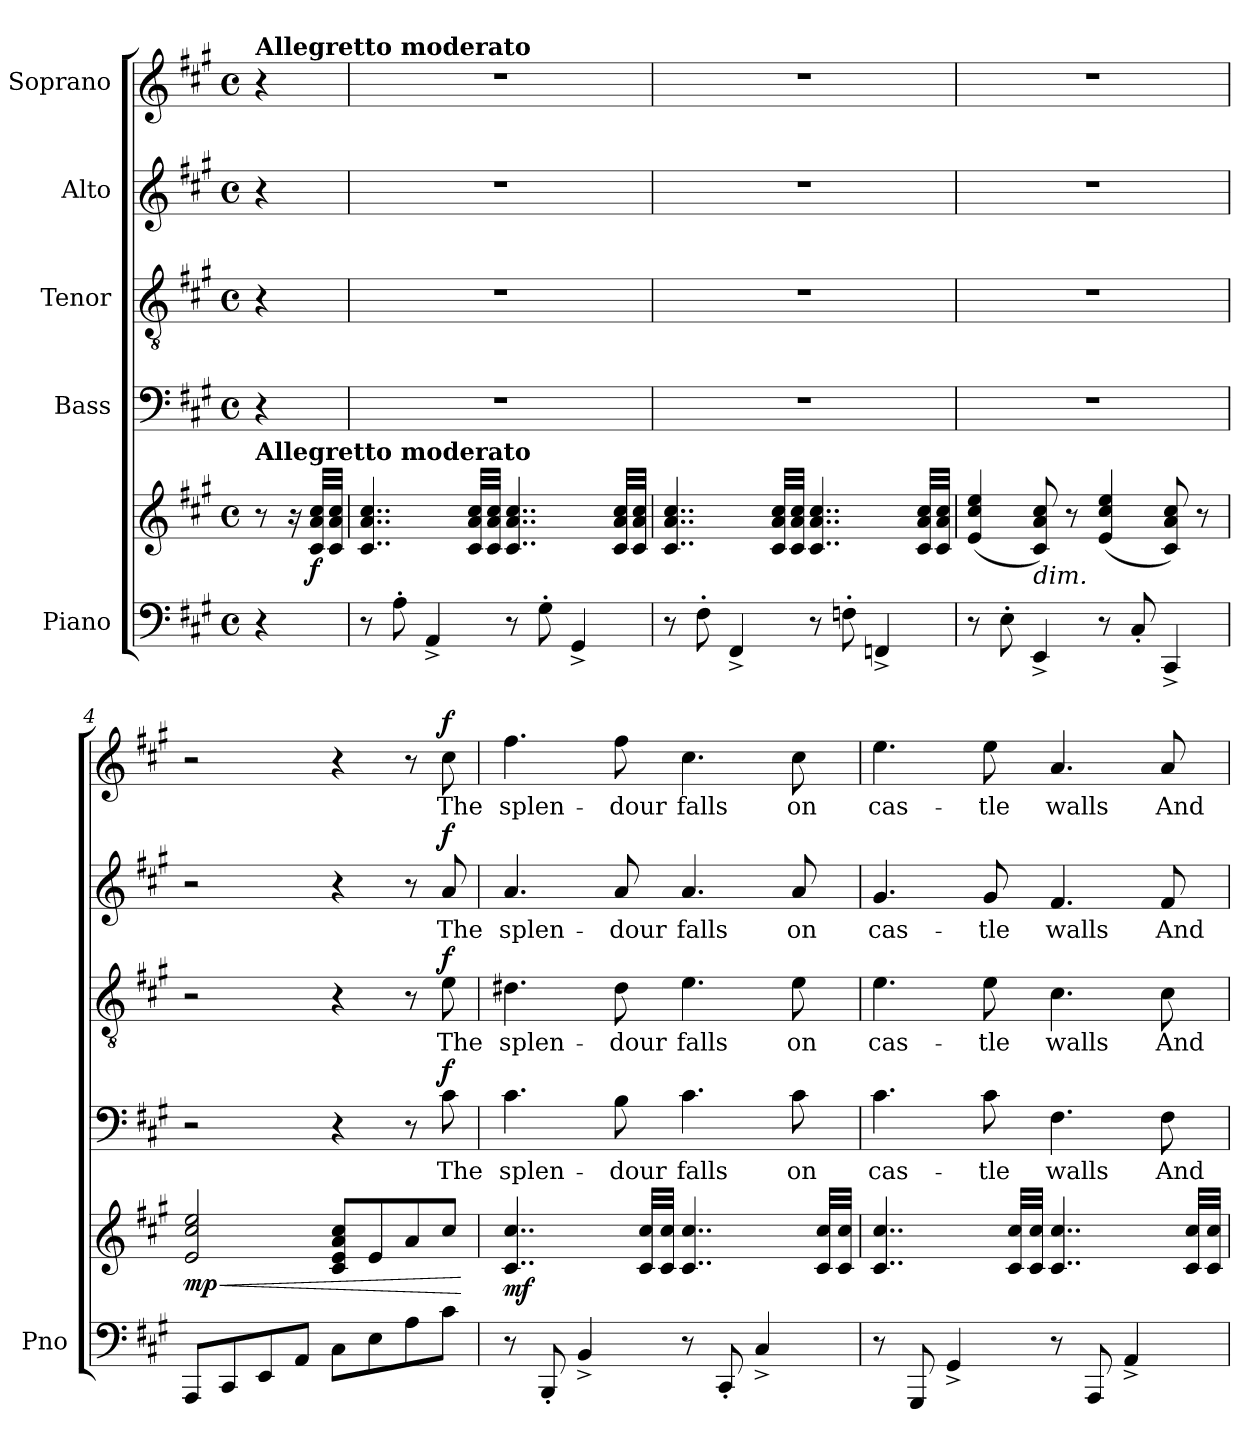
**kern	**kern	**dynam	**kern	**text	**dynam	**kern	**text	**dynam	**kern	**text	**dynam	**kern	**text	**dynam
*part5	*part5	*part5	*part4	*part4	*part4	*part3	*part3	*part3	*part2	*part2	*part2	*part1	*part1	*part1
*staff6	*staff5	*staff5/6	*staff4	*staff4	*staff4	*staff3	*staff3	*staff3	*staff2	*staff2	*staff2	*staff1	*staff1	*staff1
*I"Piano	*	*	*I"Bass	*	*	*I"Tenor	*	*	*I"Alto	*	*	*I"Soprano	*	*
*I'Pno	*	*	*	*	*	*	*	*	*	*	*	*	*	*
*clefF4	*clefG2	*	*clefF4	*	*	*clefGv2	*	*	*clefG2	*	*	*clefG2	*	*
*k[f#c#g#]	*k[f#c#g#]	*	*k[f#c#g#]	*	*	*k[f#c#g#]	*	*	*k[f#c#g#]	*	*	*k[f#c#g#]	*	*
*M4/4	*M4/4	*	*M4/4	*	*	*M4/4	*	*	*M4/4	*	*	*M4/4	*	*
*met(c)	*met(c)	*	*met(c)	*	*	*met(c)	*	*	*met(c)	*	*	*met(c)	*	*
*MM80	*MM80	*	*MM80	*	*	*MM80	*	*	*MM80	*	*	*MM80	*	*
=	=	=	=	=	=	=	=	=	=	=	=	=	=	=
!	!	!	!	!	!	!	!	!	!	!	!	!LO:TX:a:B:t=Allegretto moderato	!	!
!	!LO:TX:a:B:t=Allegretto moderato	!	!	!	!	!	!	!	!	!	!	!	!	!
4r	8r	.	4r	.	.	4r	.	.	4r	.	.	4r	.	.
.	16r	.	.	.	.	.	.	.	.	.	.	.	.	.
!	!	!LO:DY:b	!	!	!	!	!	!	!	!	!	!	!	!
.	32c#/ 32a/ 32cc#/LLL	f	.	.	.	.	.	.	.	.	.	.	.	.
.	32c#/ 32a/ 32cc#/JJJ	.	.	.	.	.	.	.	.	.	.	.	.	.
=1	=1	=1	=1	=1	=1	=1	=1	=1	=1	=1	=1	=1	=1	=1
8r	4..c#/ 4..a/ 4..cc#/	.	1r	.	.	1r	.	.	1r	.	.	1r	.	.
8A'\	.	.	.	.	.	.	.	.	.	.	.	.	.	.
4AA^/	.	.	.	.	.	.	.	.	.	.	.	.	.	.
.	32c#/ 32a/ 32cc#/LLL	.	.	.	.	.	.	.	.	.	.	.	.	.
.	32c#/ 32a/ 32cc#/JJJ	.	.	.	.	.	.	.	.	.	.	.	.	.
8r	4..c#/ 4..a/ 4..cc#/	.	.	.	.	.	.	.	.	.	.	.	.	.
8G#'\	.	.	.	.	.	.	.	.	.	.	.	.	.	.
4GG#^/	.	.	.	.	.	.	.	.	.	.	.	.	.	.
.	32c#/ 32a/ 32cc#/LLL	.	.	.	.	.	.	.	.	.	.	.	.	.
.	32c#/ 32a/ 32cc#/JJJ	.	.	.	.	.	.	.	.	.	.	.	.	.
=2	=2	=2	=2	=2	=2	=2	=2	=2	=2	=2	=2	=2	=2	=2
8r	4..c#/ 4..a/ 4..cc#/	.	1r	.	.	1r	.	.	1r	.	.	1r	.	.
8F#'\	.	.	.	.	.	.	.	.	.	.	.	.	.	.
4FF#^/	.	.	.	.	.	.	.	.	.	.	.	.	.	.
.	32c#/ 32a/ 32cc#/LLL	.	.	.	.	.	.	.	.	.	.	.	.	.
.	32c#/ 32a/ 32cc#/JJJ	.	.	.	.	.	.	.	.	.	.	.	.	.
8r	4..c#/ 4..a/ 4..cc#/	.	.	.	.	.	.	.	.	.	.	.	.	.
8Fn'\	.	.	.	.	.	.	.	.	.	.	.	.	.	.
4FFn^/	.	.	.	.	.	.	.	.	.	.	.	.	.	.
.	32c#/ 32a/ 32cc#/LLL	.	.	.	.	.	.	.	.	.	.	.	.	.
.	32c#/ 32a/ 32cc#/JJJ	.	.	.	.	.	.	.	.	.	.	.	.	.
=3	=3	=3	=3	=3	=3	=3	=3	=3	=3	=3	=3	=3	=3	=3
8r	(>4e/ 4cc#/ 4ee/	.	1r	.	.	1r	.	.	1r	.	.	1r	.	.
8E'\	.	.	.	.	.	.	.	.	.	.	.	.	.	.
!	!LO:TX:b:i:t=dim.	!	!	!	!	!	!	!	!	!	!	!	!	!
4EE^/	8c#/ 8a/ 8cc#/)	.	.	.	.	.	.	.	.	.	.	.	.	.
.	8r	.	.	.	.	.	.	.	.	.	.	.	.	.
8r	(>4e/ 4cc#/ 4ee/	.	.	.	.	.	.	.	.	.	.	.	.	.
8C#'/	.	.	.	.	.	.	.	.	.	.	.	.	.	.
4CC#^/	8c#/ 8a/ 8cc#/)	.	.	.	.	.	.	.	.	.	.	.	.	.
.	8r	.	.	.	.	.	.	.	.	.	.	.	.	.
=4	=4	=4	=4	=4	=4	=4	=4	=4	=4	=4	=4	=4	=4	=4
!	!	!LO:HP:b	!	!	!	!	!	!	!	!	!	!	!	!
!	!	!LO:DY:n=1:b	!	!	!	!	!	!	!	!	!	!	!	!
8AAA/L	2e/ 2cc#/ 2ee/	< mp	2r	.	.	2r	.	.	2r	.	.	2r	.	.
8CC#/	.	.	.	.	.	.	.	.	.	.	.	.	.	.
8EE/	.	.	.	.	.	.	.	.	.	.	.	.	.	.
8AA/J	.	.	.	.	.	.	.	.	.	.	.	.	.	.
8C#\L	8c#/ 8e/ 8a/ 8cc#/L	.	4r	.	.	4r	.	.	4r	.	.	4r	.	.
8E\	8e/	.	.	.	.	.	.	.	.	.	.	.	.	.
8A\	8a/	.	8r	.	.	8r	.	.	8r	.	.	8r	.	.
!	!	!	!	!LO:LY:b	!LO:DY:a	!	!LO:LY:b	!LO:DY:a	!	!LO:LY:b	!LO:DY:a	!	!LO:LY:b	!LO:DY:a
8c#\J	8cc#/J	.	8c#\	The	f	8e\	The	f	8a/	The	f	8cc#\	The	f
.	.	[	.	.	.	.	.	.	.	.	.	.	.	.
=5	=5	=5	=5	=5	=5	=5	=5	=5	=5	=5	=5	=5	=5	=5
!	!	!LO:DY:b	!	!LO:LY:b	!	!	!LO:LY:b	!	!	!LO:LY:b	!	!	!LO:LY:b	!
8r	4..c#/ 4..cc#/	mf	4.c#\	splen-	.	4.d#X\	splen-	.	4.a/	splen-	.	4.ff#\	splen-	.
8BBB'/	.	.	.	.	.	.	.	.	.	.	.	.	.	.
4BB^/	.	.	.	.	.	.	.	.	.	.	.	.	.	.
!	!	!	!	!LO:LY:b	!	!	!LO:LY:b	!	!	!LO:LY:b	!	!	!LO:LY:b	!
.	.	.	8B\	-dour	.	8d#\	-dour	.	8a/	-dour	.	8ff#\	-dour	.
.	32c#/ 32cc#/LLL	.	.	.	.	.	.	.	.	.	.	.	.	.
.	32c#/ 32cc#/JJJ	.	.	.	.	.	.	.	.	.	.	.	.	.
!	!	!	!	!LO:LY:b	!	!	!LO:LY:b	!	!	!LO:LY:b	!	!	!LO:LY:b	!
8r	4..c#/ 4..cc#/	.	4.c#\	falls	.	4.e\	falls	.	4.a/	falls	.	4.cc#\	falls	.
8CC#'/	.	.	.	.	.	.	.	.	.	.	.	.	.	.
4C#^/	.	.	.	.	.	.	.	.	.	.	.	.	.	.
!	!	!	!	!LO:LY:b	!	!	!LO:LY:b	!	!	!LO:LY:b	!	!	!LO:LY:b	!
.	.	.	8c#\	on	.	8e\	on	.	8a/	on	.	8cc#\	on	.
.	32c#/ 32cc#/LLL	.	.	.	.	.	.	.	.	.	.	.	.	.
.	32c#/ 32cc#/JJJ	.	.	.	.	.	.	.	.	.	.	.	.	.
!!LO:LB:g=z
=6	=6	=6	=6	=6	=6	=6	=6	=6	=6	=6	=6	=6	=6	=6
!	!	!	!	!LO:LY:b	!	!	!LO:LY:b	!	!	!LO:LY:b	!	!	!LO:LY:b	!
8r	4..c#/ 4..cc#/	.	4.c#\	cas-	.	4.e\	cas-	.	4.g#/	cas-	.	4.ee\	cas-	.
8GGG#/	.	.	.	.	.	.	.	.	.	.	.	.	.	.
4GG#^/	.	.	.	.	.	.	.	.	.	.	.	.	.	.
!	!	!	!	!LO:LY:b	!	!	!LO:LY:b	!	!	!LO:LY:b	!	!	!LO:LY:b	!
.	.	.	8c#\	-tle	.	8e\	-tle	.	8g#/	-tle	.	8ee\	-tle	.
.	32c#/ 32cc#/LLL	.	.	.	.	.	.	.	.	.	.	.	.	.
.	32c#/ 32cc#/JJJ	.	.	.	.	.	.	.	.	.	.	.	.	.
!	!	!	!	!LO:LY:b	!	!	!LO:LY:b	!	!	!LO:LY:b	!	!	!LO:LY:b	!
8r	4..c#/ 4..cc#/	.	4.F#\	walls	.	4.c#\	walls	.	4.f#/	walls	.	4.a/	walls	.
8AAA/	.	.	.	.	.	.	.	.	.	.	.	.	.	.
4AA^/	.	.	.	.	.	.	.	.	.	.	.	.	.	.
!	!	!	!	!LO:LY:b	!	!	!LO:LY:b	!	!	!LO:LY:b	!	!	!LO:LY:b	!
.	.	.	8F#\	And	.	8c#\	And	.	8f#/	And	.	8a/	And	.
.	32c#/ 32cc#/LLL	.	.	.	.	.	.	.	.	.	.	.	.	.
.	32c#/ 32cc#/JJJ	.	.	.	.	.	.	.	.	.	.	.	.	.
=	=	=	=	=	=	=	=	=	=	=	=	=	=	=
*-	*-	*-	*-	*-	*-	*-	*-	*-	*-	*-	*-	*-	*-	*-
